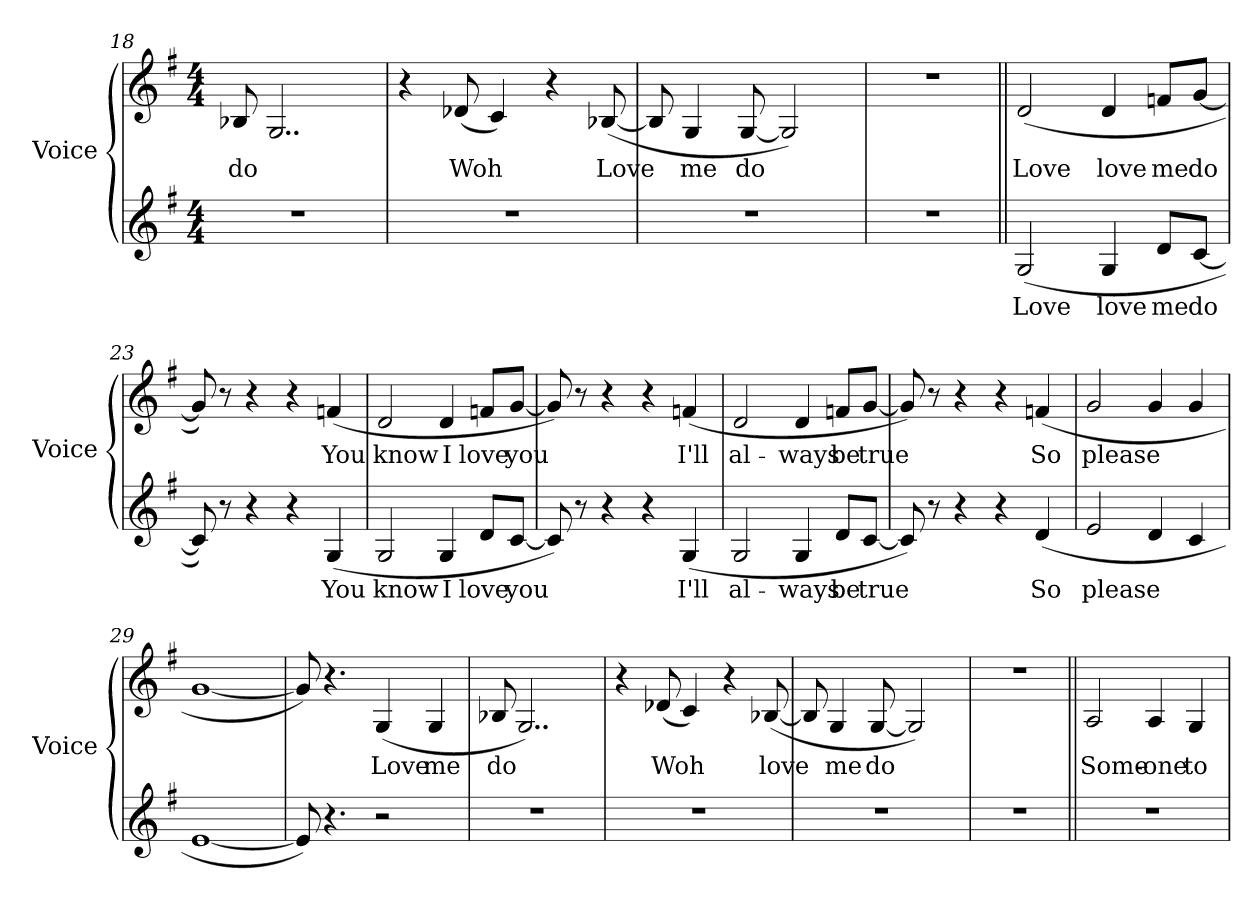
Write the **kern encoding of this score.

**kern	**text	**kern	**text
*part2	*part2	*part1	*part1
*staff2	*staff2	*staff1	*staff1
*I"Voice	*	*I"Voice	*
*I'Voice	*	*I'Voice	*
*clefG2	*	*clefG2	*
*k[f#]	*	*k[f#]	*
*G:	*	*G:	*
*M4/4	*	*M4/4	*
=18	=18	=18	=18
!	!	!	!LO:LY:b:color=#000000
1r	.	8B-Xi/	do
.	.	2..Gi/	.
=19	=19	=19	=19
1r	.	4r	.
!	!	!	!LO:LY:b:color=#000000
.	.	(8d-Xi/	Woh
.	.	4ci/)	.
.	.	4r	.
!	!	!	!LO:LY:b:color=#000000
.	.	([8B-Xi/	Love
=20	=20	=20	=20
1r	.	8B-i/]	.
!	!	!	!LO:LY:b:color=#000000
.	.	4Gi/	me
!	!	!	!LO:LY:b:color=#000000
.	.	[8Gi/	do
.	.	2Gi/])	.
=21	=21	=21	=21
1r	.	1r	.
!!LO:LB:g=z
=22||	=22||	=22||	=22||
!	!LO:LY:b:color=#000000	!	!
!	!	!	!LO:LY:b:color=#000000
(2Gi/	Love	(2di/	Love
!	!LO:LY:b:color=#000000	!	!
!	!	!	!LO:LY:b:color=#000000
4Gi/	love	4di/	love
!	!LO:LY:b:color=#000000	!	!
!	!	!	!LO:LY:b:color=#000000
8di/L	me	8fni/L	me
!	!LO:LY:b:color=#000000	!	!
!	!	!	!LO:LY:b:color=#000000
[8ci/J	do	[8gi/J	do
=23	=23	=23	=23
8ci/])	.	8gi/])	.
8r	.	8r	.
4r	.	4r	.
4r	.	4r	.
!	!LO:LY:b:color=#000000	!	!
!	!	!	!LO:LY:b:color=#000000
(4Gi/	You	(4fni/	You
=24	=24	=24	=24
!	!LO:LY:b:color=#000000	!	!
!	!	!	!LO:LY:b:color=#000000
2Gi/	know	2di/	know
!	!LO:LY:b:color=#000000	!	!
!	!	!	!LO:LY:b:color=#000000
4Gi/	I	4di/	I
!	!LO:LY:b:color=#000000	!	!
!	!	!	!LO:LY:b:color=#000000
8di/L	love	8fni/L	love
!	!LO:LY:b:color=#000000	!	!
!	!	!	!LO:LY:b:color=#000000
[8ci/J	you	[8gi/J	you
=25	=25	=25	=25
8ci/])	.	8gi/])	.
8r	.	8r	.
4r	.	4r	.
4r	.	4r	.
!	!LO:LY:b:color=#000000	!	!
!	!	!	!LO:LY:b:color=#000000
(4Gi/	I'll	(4fni/	I'll
=26	=26	=26	=26
!	!LO:LY:b:color=#000000	!	!
!	!	!	!LO:LY:b:color=#000000
2Gi/	al-	2di/	al-
!	!LO:LY:b:color=#000000	!	!
!	!	!	!LO:LY:b:color=#000000
4Gi/	-ways	4di/	-ways
!	!LO:LY:b:color=#000000	!	!
!	!	!	!LO:LY:b:color=#000000
8di/L	be	8fni/L	be
!	!LO:LY:b:color=#000000	!	!
!	!	!	!LO:LY:b:color=#000000
[8ci/J	true	[8gi/J	true
!!LO:PB:g=z
=27	=27	=27	=27
8ci/])	.	8gi/])	.
8r	.	8r	.
4r	.	4r	.
4r	.	4r	.
!	!LO:LY:b:color=#000000	!	!
!	!	!	!LO:LY:b:color=#000000
(4di/	So	(4fni/	So
=28	=28	=28	=28
!	!LO:LY:b:color=#000000	!	!
!	!	!	!LO:LY:b:color=#000000
2ei/	please	2gi/	please
4di/	.	4gi/	.
4ci/	.	4gi/	.
=29	=29	=29	=29
[1ei	.	[1gi	.
=30	=30	=30	=30
8ei/])	.	8gi/])	.
4.r	.	4.r	.
!	!	!	!LO:LY:b:color=#000000
2r	.	(4Gi/	Love
!	!	!	!LO:LY:b:color=#000000
.	.	4Gi/	me
=31	=31	=31	=31
!	!	!	!LO:LY:b:color=#000000
1r	.	8B-Xi/	do
.	.	2..Gi/)	.
=32	=32	=32	=32
1r	.	4r	.
!	!	!	!LO:LY:b:color=#000000
.	.	(8d-Xi/	Woh
.	.	4ci/)	.
.	.	4r	.
!	!	!	!LO:LY:b:color=#000000
.	.	([8B-Xi/	love
!!LO:LB:g=z
=33	=33	=33	=33
1r	.	8B-i/]	.
!	!	!	!LO:LY:b:color=#000000
.	.	4Gi/	me
!	!	!	!LO:LY:b:color=#000000
.	.	[8Gi/	do
.	.	2Gi/])	.
=34	=34	=34	=34
1r	.	1r	.
=35||	=35||	=35||	=35||
!	!	!	!LO:LY:b:color=#000000
1r	.	2Ai/	Some-
!	!	!	!LO:LY:b:color=#000000
.	.	4Ai/	-one
!	!	!	!LO:LY:b:color=#000000
.	.	4Gi/	to
=	=	=	=
*-	*-	*-	*-
